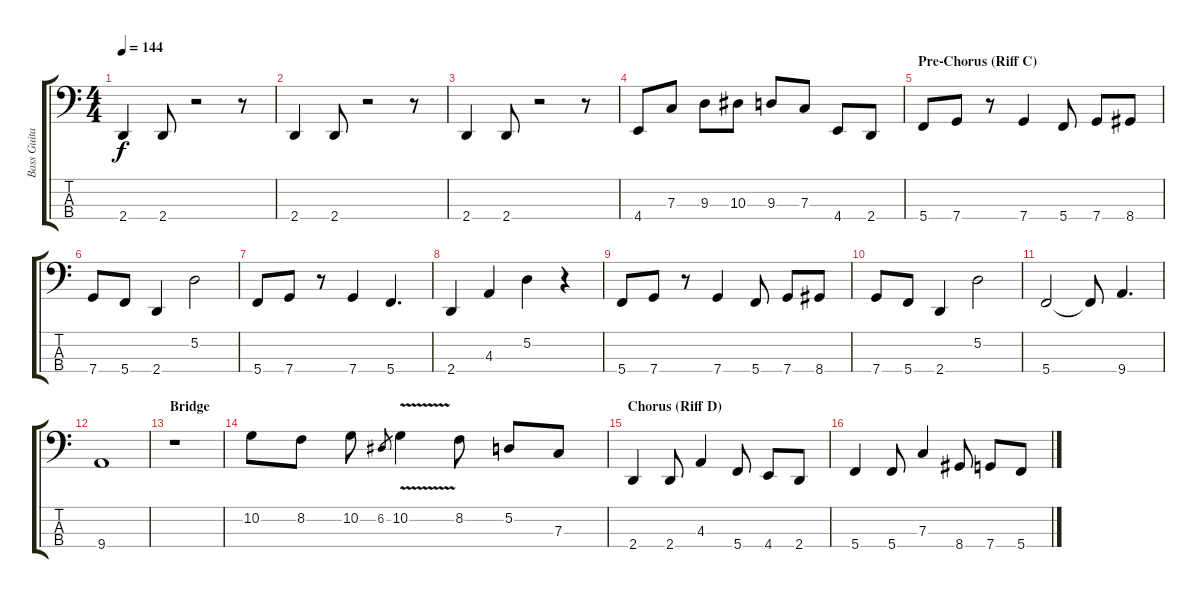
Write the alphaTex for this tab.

\track ("Bass Guitar" "Bass Guita") {instrument slapbass1}
\staff {score tabs}
\tuning (D2 A1 F1 C1) {hide}
\ts (4 4)
\tempo 144
\clef f4
\ks c
2.4.4{dy f} 2.4.8 r.2 r.8 |
2.4.4 2.4.8 r.2 r.8 |
2.4.4 2.4.8 r.2 r.8 |
4.4.8 7.3.8 9.3.8 10.3.8 9.3.8 7.3.8 4.4.8 2.4.8 |
\section ("" "Pre-Chorus (Riff C)")
5.4.8 7.4.8 r.8 7.4.4 5.4.8 7.4.8 8.4.8 |
7.4.8 5.4.8 2.4.4 5.2.2 |
5.4.8 7.4.8 r.8 7.4.4 5.4.4{d} |
2.4.4 4.3.4 5.2.4 r.4 |
5.4.8 7.4.8 r.8 7.4.4 5.4.8 7.4.8 8.4.8 |
7.4.8 5.4.8 2.4.4 5.2.2 |
5.4.2 5.4{t}.8 9.4.4{d} |
9.4.1 |
\section ("" "Bridge")
r.1 |
10.2.8 8.2.8 10.2.8 6.2.8{gr} 10.2{v}.4 8.2.8 5.2.8 7.3.8 |
\section ("" "Chorus (Riff D)")
2.4.4 2.4.8 4.3.4 5.4.8 4.4.8 2.4.8 |
5.4.4 5.4.8 7.3.4 8.4.8 7.4.8 5.4.8
